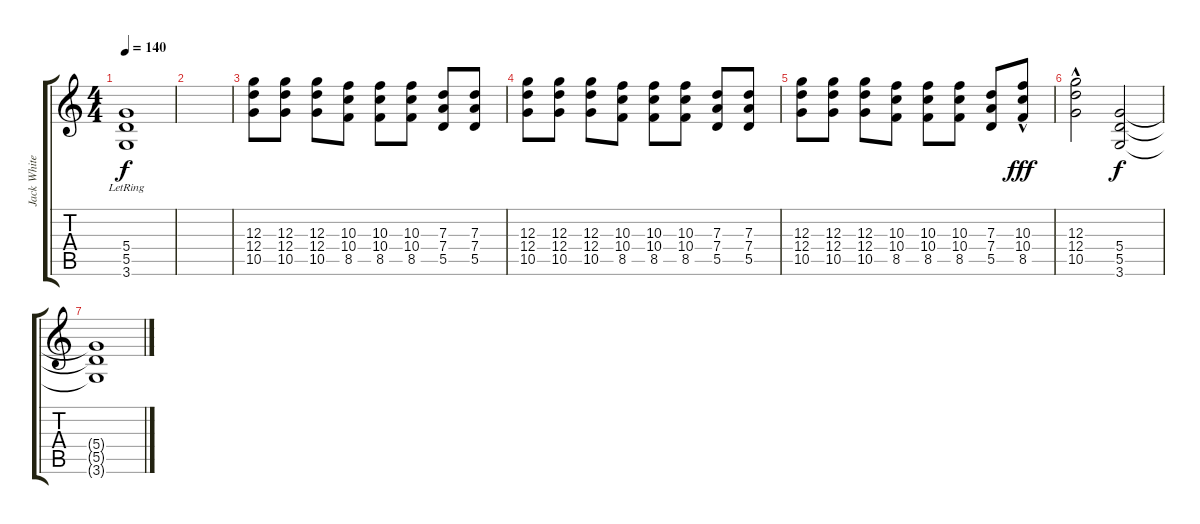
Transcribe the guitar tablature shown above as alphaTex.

\track ("Jack White" "Jack White") {instrument overdrivenguitar}
\staff {score tabs}
\tuning (E4 B3 G3 D3 A2 E2) {hide}
\ts (4 4)
\tempo 140
\clef g2
\ks c
(5.4{lr} 5.5 3.6).1{dy f} |
|
(12.3 12.4 10.5).8 (12.3 12.4 10.5).8 (12.3 12.4 10.5).8 (10.3 10.4 8.5).8 (10.3 10.4 8.5).8 (10.3 10.4 8.5).8 (7.3 7.4 5.5).8 (7.3 7.4 5.5).8 |
(12.3 12.4 10.5).8 (12.3 12.4 10.5).8 (12.3 12.4 10.5).8 (10.3 10.4 8.5).8 (10.3 10.4 8.5).8 (10.3 10.4 8.5).8 (7.3 7.4 5.5).8 (7.3 7.4 5.5).8 |
(12.3 12.4 10.5).8 (12.3 12.4 10.5).8 (12.3 12.4 10.5).8 (10.3 10.4 8.5).8 (10.3 10.4 8.5).8 (10.3 10.4 8.5).8 (7.3 7.4 5.5).8 (10.3{hac} 10.4{hac} 8.5{hac}).8{dy fff} |
(12.3{hac} 12.4{hac} 10.5{hac}).2 (5.4 5.5 3.6).2{dy f} |
(5.4{t} 5.5{t} 3.6{t}).1
